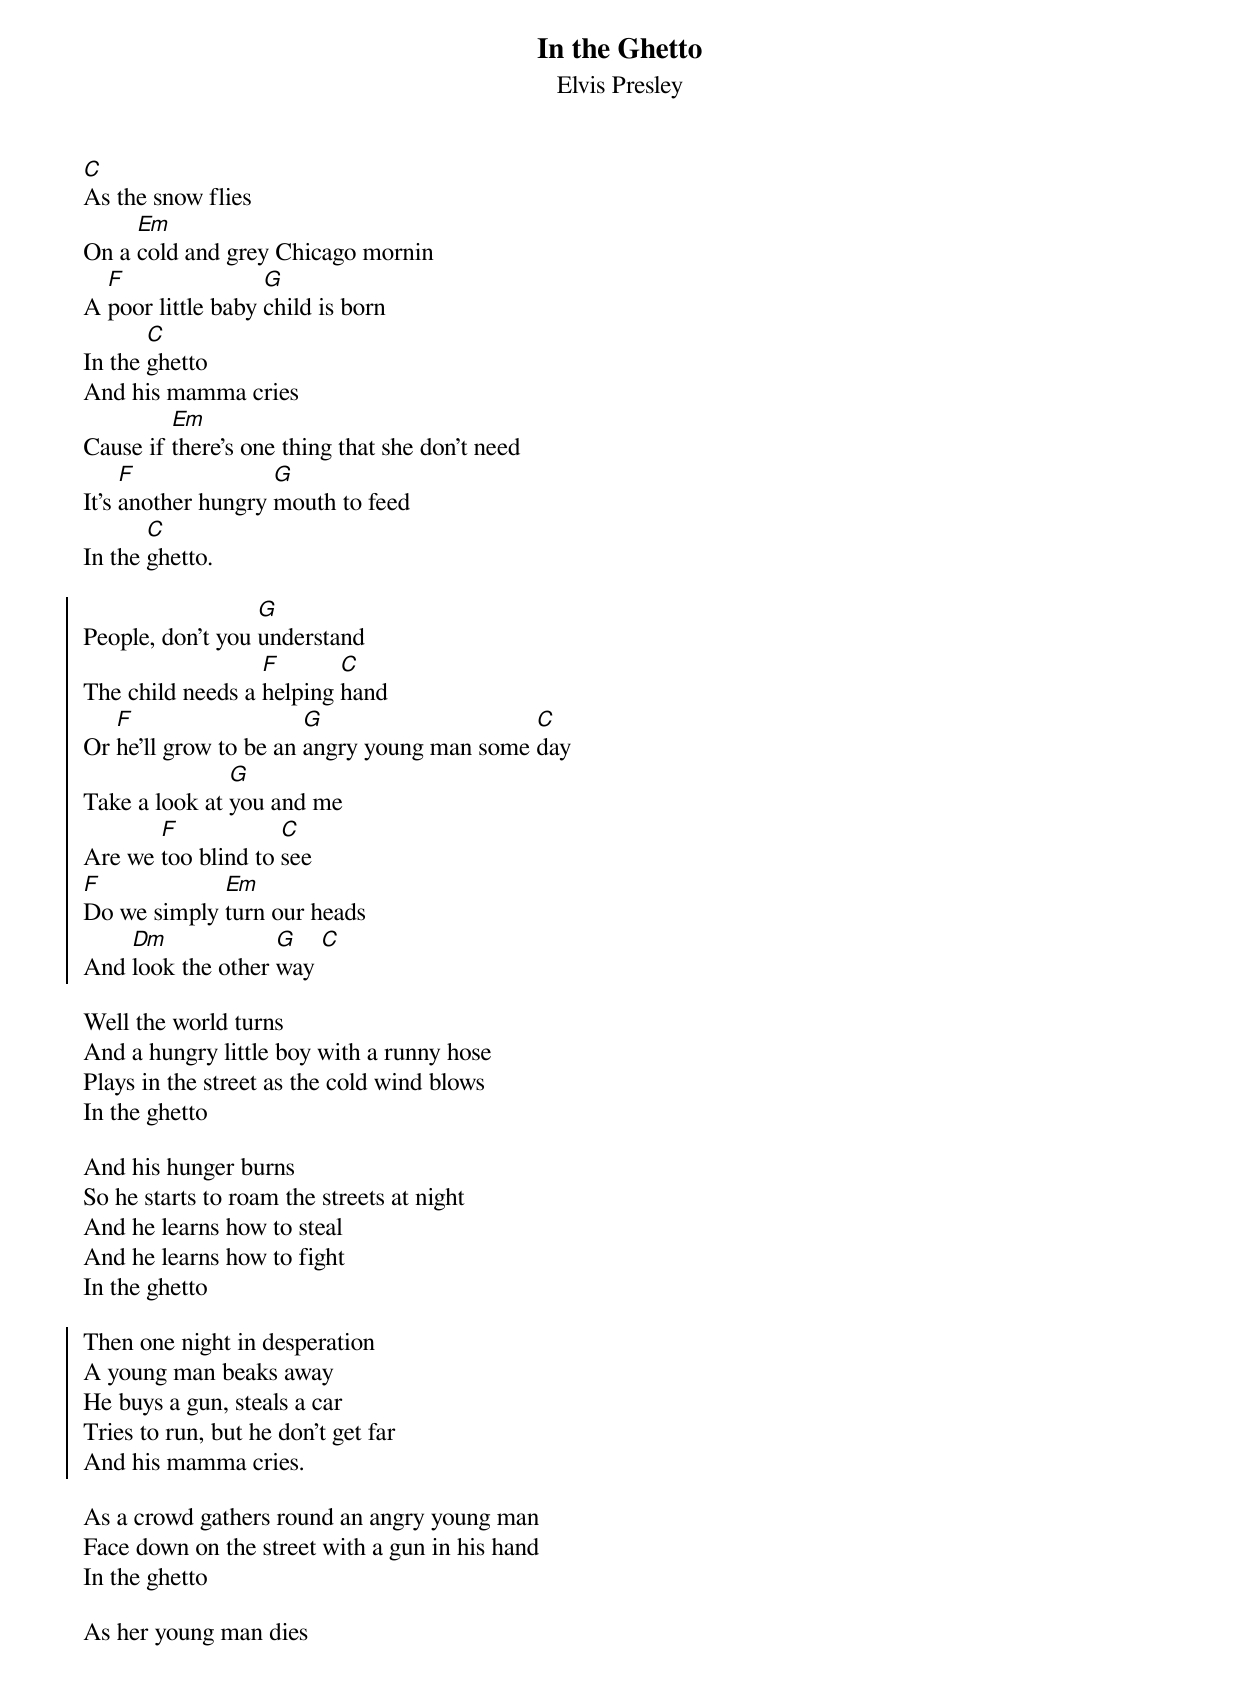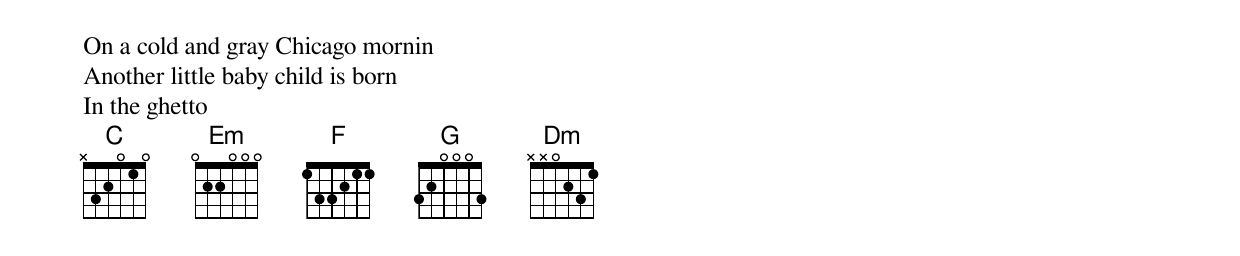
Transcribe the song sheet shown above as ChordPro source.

{title:In the Ghetto}
{subtitle:Elvis Presley}
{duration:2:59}
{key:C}

[C]As the snow flies
On a [Em]cold and grey Chicago mornin
A [F]poor little baby [G]child is born
In the [C]ghetto
And his mamma cries
Cause if [Em]there's one thing that she don't need
It's [F]another hungry [G]mouth to feed
In the [C]ghetto.

{soc}
People, don't you [G]understand
The child needs a [F]helping [C]hand
Or [F]he'll grow to be an [G]angry young man some [C]day
Take a look at [G]you and me
Are we [F]too blind to [C]see
[F]Do we simply [Em]turn our heads
And [Dm]look the other [G]way [C]
{eoc}

Well the world turns
And a hungry little boy with a runny hose
Plays in the street as the cold wind blows
In the ghetto

And his hunger burns
So he starts to roam the streets at night
And he learns how to steal
And he learns how to fight
In the ghetto

{soc}
Then one night in desperation
A young man beaks away
He buys a gun, steals a car
Tries to run, but he don't get far
And his mamma cries.
{eoc}

As a crowd gathers round an angry young man
Face down on the street with a gun in his hand
In the ghetto

As her young man dies
On a cold and gray Chicago mornin
Another little baby child is born
In the ghetto
